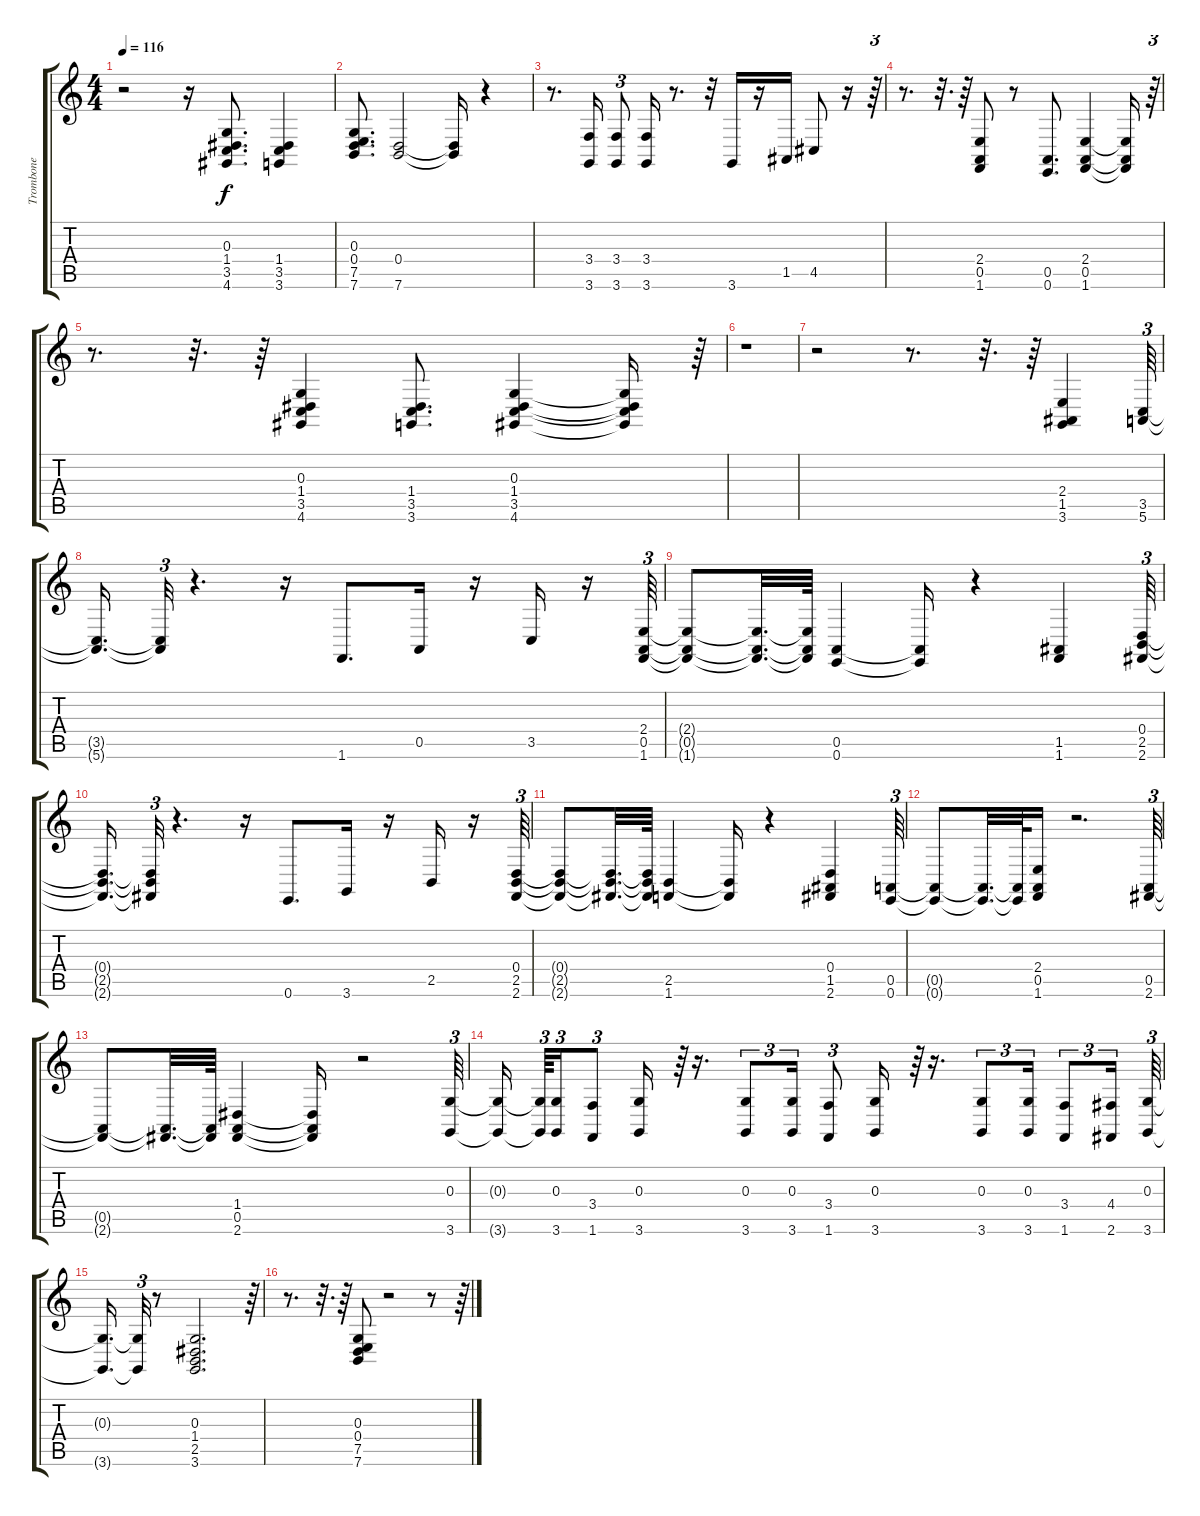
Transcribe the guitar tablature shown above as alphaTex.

\track ("Trombone" "Trombone") {instrument acousticgrandpiano}
\staff {score tabs}
\tuning (E4 B3 G3 D3 A2 E2) {hide}
\ts (4 4)
\tempo 116
\clef g2
\ks c
r.2{dy f} r.16 (0.3 1.4 3.5 4.6).8{d} (1.4 3.5 3.6).4 |
(0.3 0.4 7.5 7.6).8{d} (0.4 7.6).2 (0.4{t} 7.6{t}).16 r.4 |
r.8{d} (3.4 3.6).16 (3.4 3.6).8{tu (3 2)} (3.4 3.6).16 r.8{d} r.32 3.6.16 r.16 1.5.16 4.5.8 r.16 r.64{tu (3 2)} |
r.8{d} r.32{d} r.64 (2.4 0.5 1.6).8 r.8 (0.5 0.6).8{d} (2.4 0.5 1.6).4 (2.4{t} 0.5{t} 1.6{t}).16 r.64{tu (3 2)} |
r.8{d} r.32{d} r.64 (0.3 1.4 3.5 4.6).4 (1.4 3.5 3.6).8{d} (0.3 1.4 3.5 4.6).4 (0.3{t} 1.4{t} 3.5{t} 4.6{t}).16 r.64{tu (3 2)} |
r.1 |
r.2 r.8{d} r.32{d} r.64 (2.4 1.5 3.6).4 (3.5 5.6).64{tu (3 2)} |
(3.5{t} 5.6{t}).16{d} (3.5{t} 5.6{t}).32{tu (3 2)} r.4{d} r.16 1.6.8{d} 0.5.16 r.16 3.5.16 r.16 (2.4 0.5 1.6).64{tu (3 2)} |
(2.4{t} 0.5{t} 1.6{t}).8 (2.4{t} 0.5{t} 1.6{t}).32{d} (2.4{t} 0.5{t} 1.6{t}).64 (0.5 0.6).4 (0.5{t} 0.6{t}).16 r.4 (1.5 1.6).4 (0.4 2.5 2.6).64{tu (3 2)} |
(0.4{t} 2.5{t} 2.6{t}).16{d} (0.4{t} 2.5{t} 2.6{t}).32{tu (3 2)} r.4{d} r.16 0.6.8{d} 3.6.16 r.16 2.5.16 r.16 (0.4 2.5 2.6).64{tu (3 2)} |
(0.4{t} 2.5{t} 2.6{t}).8 (0.4{t} 2.5{t} 2.6{t}).32{d} (0.4{t} 2.5{t} 2.6{t}).64 (2.5 1.6).4 (2.5{t} 1.6{t}).16 r.4 (0.4 1.5 2.6).4 (0.5 0.6).64{tu (3 2)} |
(0.5{t} 0.6{t}).8 (0.5{t} 0.6{t}).32{d} (0.5{t} 0.6{t}).64 (2.4 0.5 1.6).16 r.2{d} (0.5 2.6).64{tu (3 2)} |
(0.5{t} 2.6{t}).8 (0.5{t} 2.6{t}).32{d} (0.5{t} 2.6{t}).64 (1.4 0.5 2.6).4 (1.4{t} 0.5{t} 2.6{t}).16 r.2 (0.3 3.6).64{tu (3 2)} |
(0.3{t} 3.6{t}).16 (0.3{t} 3.6{t}).64{tu (3 2)} (0.3 3.6).16{tu (3 2)} (3.4 1.6).8{tu (3 2)} (0.3 3.6).16 r.64{tu (3 2)} r.16{d} (0.3 3.6).8{tu (3 2)} (0.3 3.6).16{tu (3 2)} (3.4 1.6).8{tu (3 2)} (0.3 3.6).16 r.64{tu (3 2)} r.16{d} (0.3 3.6).8{tu (3 2)} (0.3 3.6).16{tu (3 2)} (3.4 1.6).8{tu (3 2)} (4.4 2.6).16{tu (3 2)} (0.3 3.6).64{tu (3 2)} |
(0.3{t} 3.6{t}).16{d} (0.3{t} 3.6{t}).32{tu (3 2)} r.8 (0.3 1.4 2.5 3.6).2{d} r.64{tu (3 2)} |
r.8{d} r.32{d} r.64 (0.3 0.4 7.5 7.6).8 r.2 r.8 r.64{tu (3 2)}
